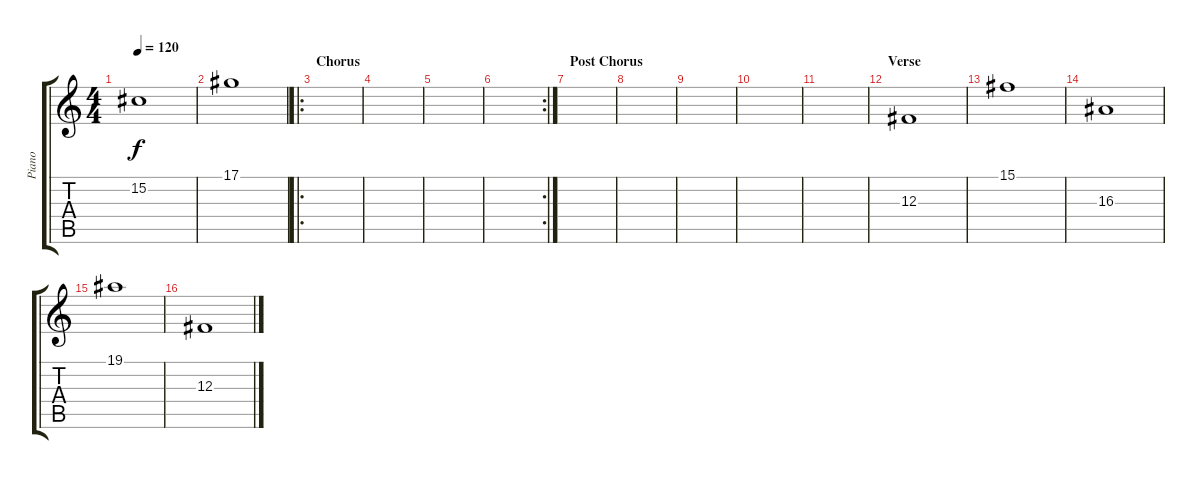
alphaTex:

\track ("Piano" "Piano") {instrument electricgrandpiano}
\staff {score tabs}
\tuning (Eb4 Bb3 Gb3 Db3 Ab2 Eb2) {hide}
\ts (4 4)
\tempo 120
\clef g2
\ks c
15.2.1{dy f} |
17.1.1 |
\ro
\section ("" "Chorus")
|
|
|
\rc 2
|
\section ("" "Post Chorus")
|
|
|
|
|
\section ("" "Verse")
12.3.1 |
15.1.1 |
16.3.1 |
19.1.1 |
12.3.1
